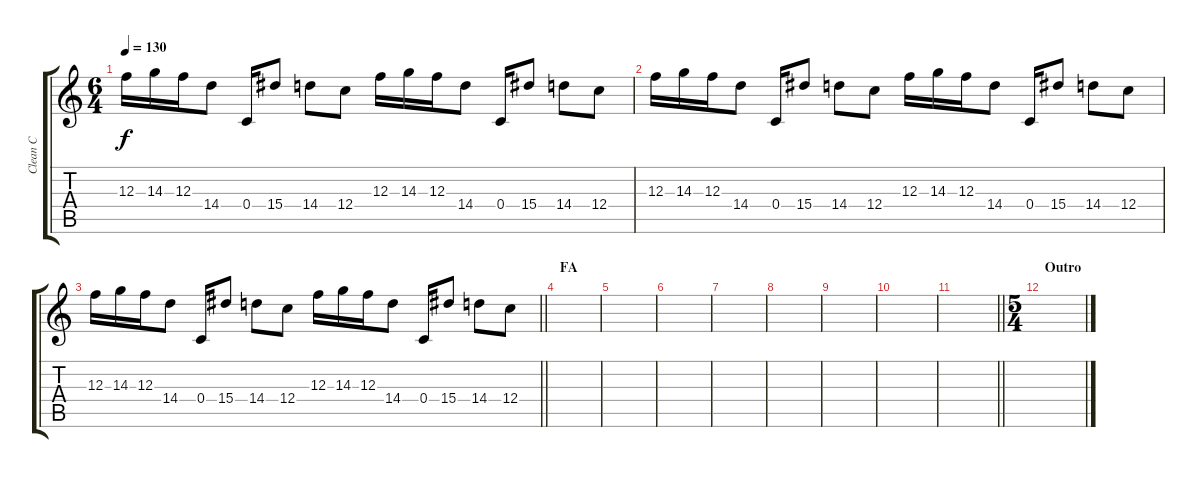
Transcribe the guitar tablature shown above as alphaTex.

\track ("Clean C" "Clean C") {instrument electricguitarjazz}
\staff {score tabs}
\tuning (D4 A3 F3 C3 G2 C2) {hide}
\ts (6 4)
\tempo 130
\clef g2
\ks c
12.3.16{dy f} 14.3.16 12.3.16 14.4.8 0.4.16 15.4.8 14.4.8 12.4.8 12.3.16 14.3.16 12.3.16 14.4.8 0.4.16 15.4.8 14.4.8 12.4.8 |
12.3.16 14.3.16 12.3.16 14.4.8 0.4.16 15.4.8 14.4.8 12.4.8 12.3.16 14.3.16 12.3.16 14.4.8 0.4.16 15.4.8 14.4.8 12.4.8 |
\barLineRight lightlight
12.3.16 14.3.16 12.3.16 14.4.8 0.4.16 15.4.8 14.4.8 12.4.8 12.3.16 14.3.16 12.3.16 14.4.8 0.4.16 15.4.8 14.4.8 12.4.8 |
\section ("" "FA")
|
|
|
|
|
|
|
\barLineRight lightlight
|
\ts (5 4)
\section ("" "Outro")
